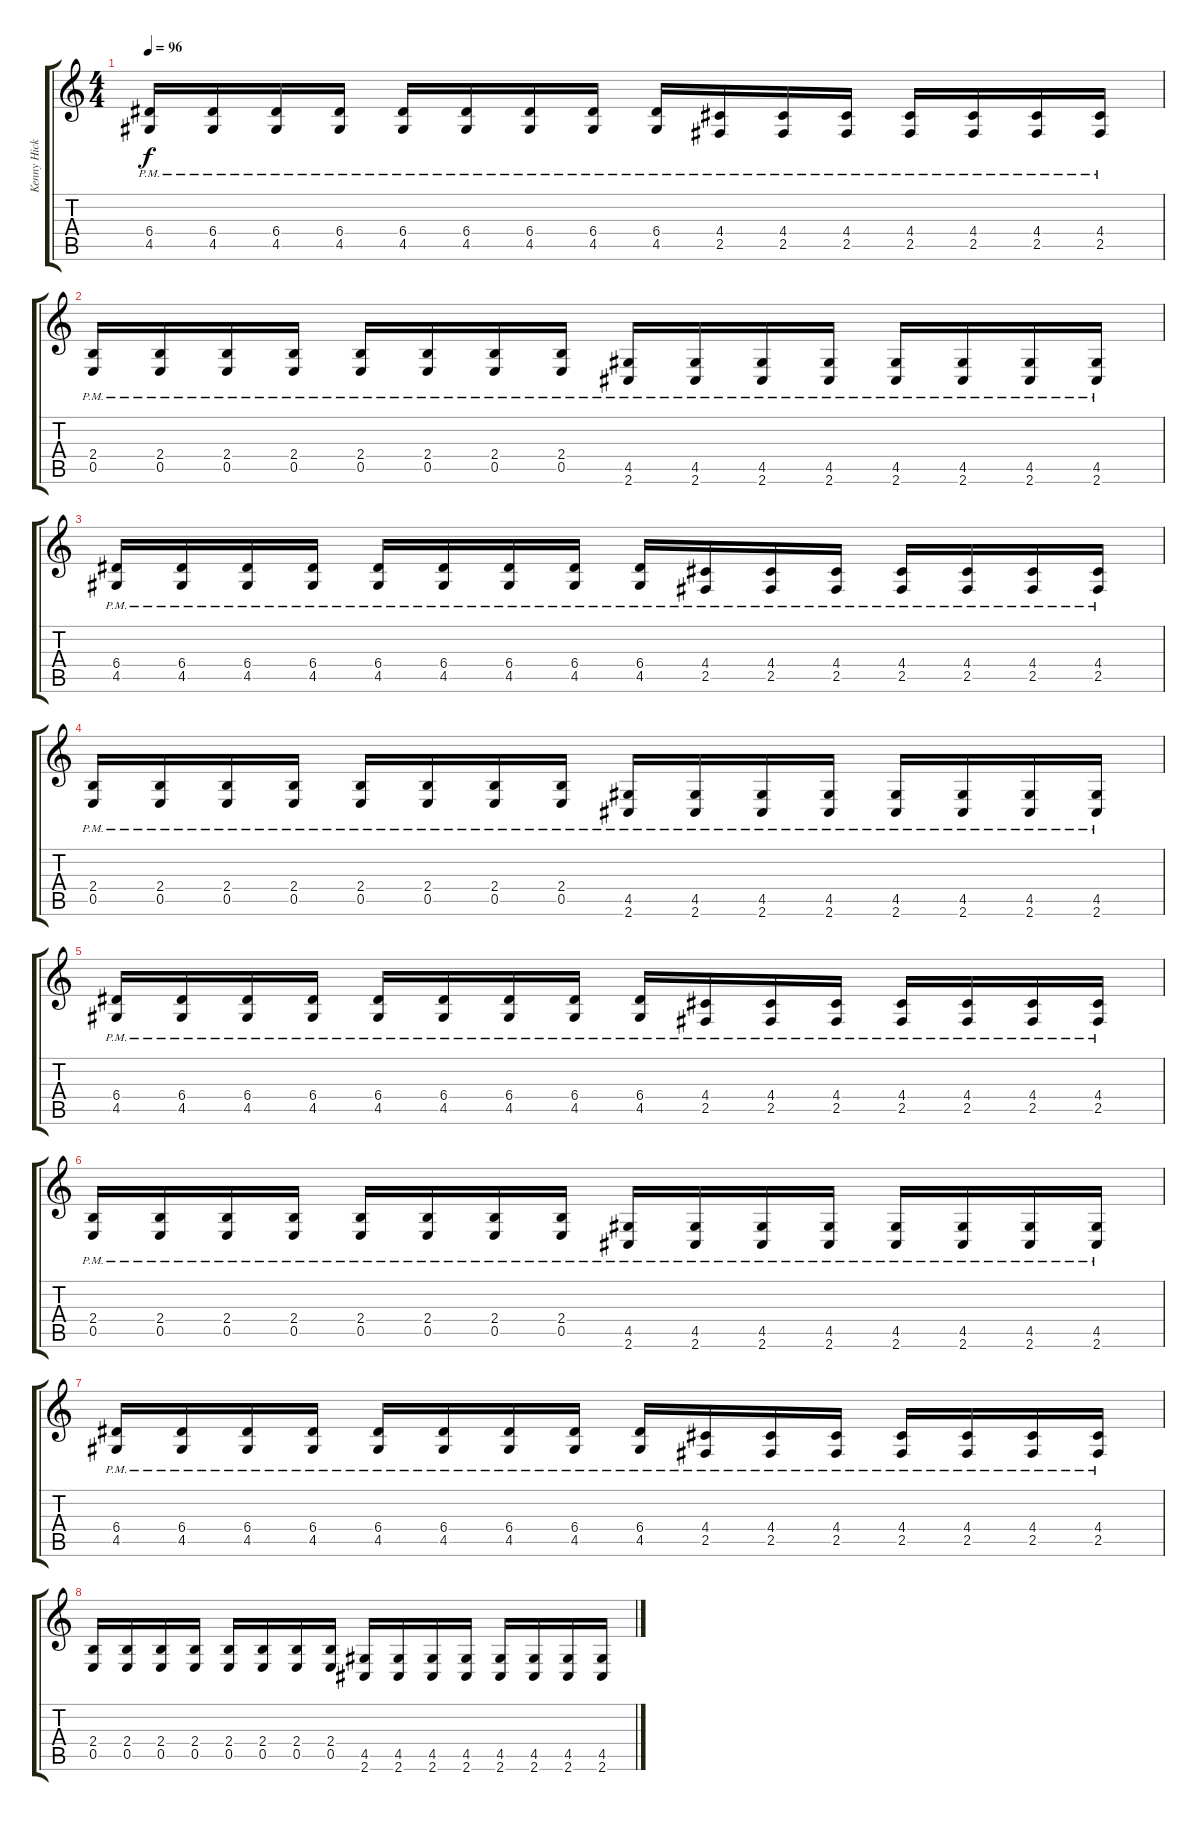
\track ("Kenny Hickey - Guitar" "Kenny Hick") {instrument distortionguitar}
\staff {score tabs}
\tuning (B3 Gb3 D3 A2 E2 B1) {hide}
\ts (4 4)
\tempo 96
\clef g2
\ks c
(6.4{pm} 4.5{pm}).16{dy f} (6.4{pm} 4.5{pm}).16 (6.4{pm} 4.5{pm}).16 (6.4{pm} 4.5{pm}).16 (6.4{pm} 4.5{pm}).16 (6.4{pm} 4.5{pm}).16 (6.4{pm} 4.5{pm}).16 (6.4{pm} 4.5{pm}).16 (6.4{pm} 4.5{pm}).16 (4.4{pm} 2.5{pm}).16 (4.4{pm} 2.5{pm}).16 (4.4{pm} 2.5{pm}).16 (4.4{pm} 2.5{pm}).16 (4.4{pm} 2.5{pm}).16 (4.4{pm} 2.5{pm}).16 (4.4{pm} 2.5{pm}).16 |
(2.4{pm} 0.5{pm}).16 (2.4{pm} 0.5{pm}).16 (2.4{pm} 0.5{pm}).16 (2.4{pm} 0.5{pm}).16 (2.4{pm} 0.5{pm}).16 (2.4{pm} 0.5{pm}).16 (2.4{pm} 0.5{pm}).16 (2.4{pm} 0.5{pm}).16 (4.5{pm} 2.6{pm}).16 (4.5{pm} 2.6{pm}).16 (4.5{pm} 2.6{pm}).16 (4.5{pm} 2.6{pm}).16 (4.5{pm} 2.6{pm}).16 (4.5{pm} 2.6{pm}).16 (4.5{pm} 2.6{pm}).16 (4.5{pm} 2.6{pm}).16 |
(6.4{pm} 4.5{pm}).16 (6.4{pm} 4.5{pm}).16 (6.4{pm} 4.5{pm}).16 (6.4{pm} 4.5{pm}).16 (6.4{pm} 4.5{pm}).16 (6.4{pm} 4.5{pm}).16 (6.4{pm} 4.5{pm}).16 (6.4{pm} 4.5{pm}).16 (6.4{pm} 4.5{pm}).16 (4.4{pm} 2.5{pm}).16 (4.4{pm} 2.5{pm}).16 (4.4{pm} 2.5{pm}).16 (4.4{pm} 2.5{pm}).16 (4.4{pm} 2.5{pm}).16 (4.4{pm} 2.5{pm}).16 (4.4{pm} 2.5{pm}).16 |
(2.4{pm} 0.5{pm}).16 (2.4{pm} 0.5{pm}).16 (2.4{pm} 0.5{pm}).16 (2.4{pm} 0.5{pm}).16 (2.4{pm} 0.5{pm}).16 (2.4{pm} 0.5{pm}).16 (2.4{pm} 0.5{pm}).16 (2.4{pm} 0.5{pm}).16 (4.5{pm} 2.6{pm}).16 (4.5{pm} 2.6{pm}).16 (4.5{pm} 2.6{pm}).16 (4.5{pm} 2.6{pm}).16 (4.5{pm} 2.6{pm}).16 (4.5{pm} 2.6{pm}).16 (4.5{pm} 2.6{pm}).16 (4.5{pm} 2.6{pm}).16 |
(6.4{pm} 4.5{pm}).16 (6.4{pm} 4.5{pm}).16 (6.4{pm} 4.5{pm}).16 (6.4{pm} 4.5{pm}).16 (6.4{pm} 4.5{pm}).16 (6.4{pm} 4.5{pm}).16 (6.4{pm} 4.5{pm}).16 (6.4{pm} 4.5{pm}).16 (6.4{pm} 4.5{pm}).16 (4.4{pm} 2.5{pm}).16 (4.4{pm} 2.5{pm}).16 (4.4{pm} 2.5{pm}).16 (4.4{pm} 2.5{pm}).16 (4.4{pm} 2.5{pm}).16 (4.4{pm} 2.5{pm}).16 (4.4{pm} 2.5{pm}).16 |
(2.4{pm} 0.5{pm}).16 (2.4{pm} 0.5{pm}).16 (2.4{pm} 0.5{pm}).16 (2.4{pm} 0.5{pm}).16 (2.4{pm} 0.5{pm}).16 (2.4{pm} 0.5{pm}).16 (2.4{pm} 0.5{pm}).16 (2.4{pm} 0.5{pm}).16 (4.5{pm} 2.6{pm}).16 (4.5{pm} 2.6{pm}).16 (4.5{pm} 2.6{pm}).16 (4.5{pm} 2.6{pm}).16 (4.5{pm} 2.6{pm}).16 (4.5{pm} 2.6{pm}).16 (4.5{pm} 2.6{pm}).16 (4.5{pm} 2.6{pm}).16 |
(6.4{pm} 4.5{pm}).16 (6.4{pm} 4.5{pm}).16 (6.4{pm} 4.5{pm}).16 (6.4{pm} 4.5{pm}).16 (6.4{pm} 4.5{pm}).16 (6.4{pm} 4.5{pm}).16 (6.4{pm} 4.5{pm}).16 (6.4{pm} 4.5{pm}).16 (6.4{pm} 4.5{pm}).16 (4.4{pm} 2.5{pm}).16 (4.4{pm} 2.5{pm}).16 (4.4{pm} 2.5{pm}).16 (4.4{pm} 2.5{pm}).16 (4.4{pm} 2.5{pm}).16 (4.4{pm} 2.5{pm}).16 (4.4{pm} 2.5{pm}).16 |
(2.4 0.5).16 (2.4 0.5).16 (2.4 0.5).16 (2.4 0.5).16 (2.4 0.5).16 (2.4 0.5).16 (2.4 0.5).16 (2.4 0.5).16 (4.5 2.6).16 (4.5 2.6).16 (4.5 2.6).16 (4.5 2.6).16 (4.5 2.6).16 (4.5 2.6).16 (4.5 2.6).16 (4.5 2.6).16
